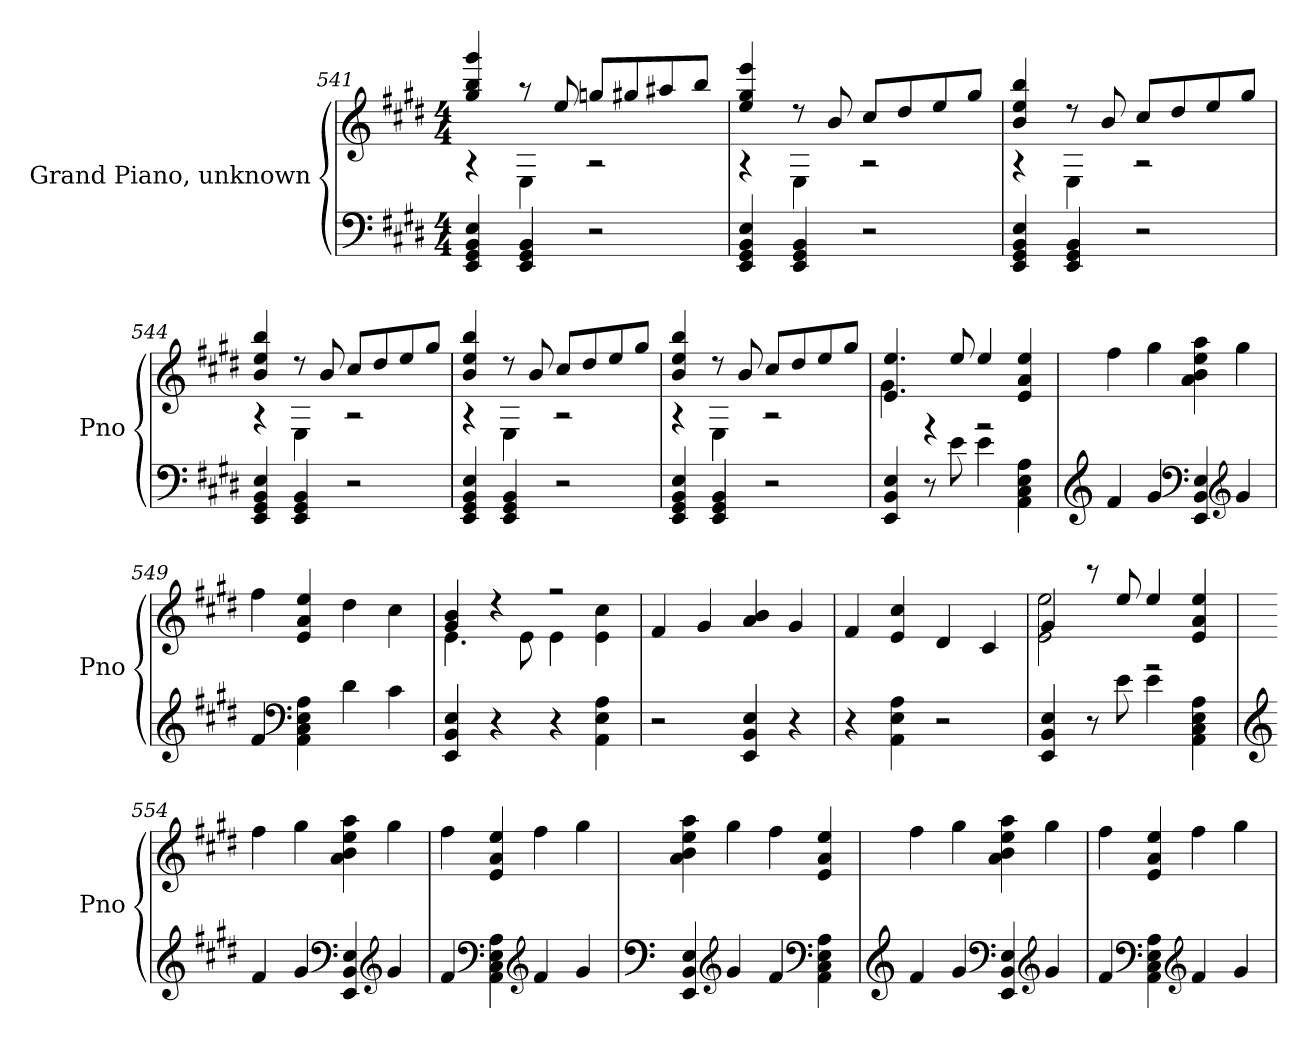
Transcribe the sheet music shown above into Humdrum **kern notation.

**kern	**kern
*part1	*part1
*staff2	*staff1
*I"Grand Piano, unknown	*
*I'Pno	*
*clefF4	*clefG2
*k[f#c#g#d#]	*k[f#c#g#d#]
*M4/4	*M4/4
=541	=541
*	*^
4EE/ 4GG#/ 4BB/ 4E/	4gg#/ 4bb/ 4ggg#/	4r
4EE/ 4GG#/ 4BB/	8r	4E\
.	8ee/	.
2r	8ggn/L	2r
.	8gg#X/	.
.	8aa#X/	.
.	8bb/J	.
!!LO:LB:g=z	!!
=542	=542	=542
4EE/ 4GG#/ 4BB/ 4E/	4ee/ 4gg#/ 4eee/	4r
4EE/ 4GG#/ 4BB/	8r	4E\
.	8b/	.
2r	8cc#/L	2r
.	8dd#/	.
.	8ee/	.
.	8gg#/J	.
=543	=543	=543
4EE/ 4GG#/ 4BB/ 4E/	4b/ 4ee/ 4bb/	4r
4EE/ 4GG#/ 4BB/	8r	4E\
.	8b/	.
2r	8cc#/L	2r
.	8dd#/	.
.	8ee/	.
.	8gg#/J	.
=544	=544	=544
4EE/ 4GG#/ 4BB/ 4E/	4b/ 4ee/ 4bb/	4r
4EE/ 4GG#/ 4BB/	8r	4E\
.	8b/	.
2r	8cc#/L	2r
.	8dd#/	.
.	8ee/	.
.	8gg#/J	.
=545	=545	=545
4EE/ 4GG#/ 4BB/ 4E/	4b/ 4ee/ 4bb/	4r
4EE/ 4GG#/ 4BB/	8r	4E\
.	8b/	.
2r	8cc#/L	2r
.	8dd#/	.
.	8ee/	.
.	8gg#/J	.
=546	=546	=546
4EE/ 4GG#/ 4BB/ 4E/	4b/ 4ee/ 4bb/	4r
4EE/ 4GG#/ 4BB/	8r	4E\
.	8b/	.
2r	8cc#/L	2r
.	8dd#/	.
.	8ee/	.
.	8gg#/J	.
!!LO:LB:g=z	!!
=547	=547	=547
4EE/ 4BB/ 4E/	4.e/ 4.ee/	4g#\
8r	.	4r
8e\	8ee/	.
4e\	4ee/	2r
4AA\ 4C#\ 4E\ 4A\	4e/ 4a/ 4ee/	.
*	*v	*v
=548	=548
*clefG2	*
4f#/	4ff#\
4g#/	4gg#\
*clefF4	*
4EE/ 4BB/ 4E/	4a\ 4b\ 4ee\ 4aa\
*clefG2	*
4g#/	4gg#\
=549	=549
4f#/	4ff#\
*clefF4	*
4AA\ 4C#\ 4E\ 4A\	4e/ 4a/ 4ee/
4d#\	4dd#\
4c#\	4cc#\
=550	=550
*	*^
4EE/ 4BB/ 4E/	4g#/ 4b/	4.e\
4r	4r	.
.	.	8e\
4r	2r	4e\
4AA\ 4E\ 4A\	.	4e\ 4cc#\
*	*v	*v
=551	=551
2r	4f#/
.	4g#/
4EE/ 4BB/ 4E/	4a/ 4b/
4r	4g#/
=552	=552
4r	4f#/
4AA\ 4E\ 4A\	4e/ 4cc#/
2r	4d#/
.	4c#/
!!LO:PB:g=z
=553	=553
*	*^
4EE/ 4BB/ 4E/	4g#/	2e\ 2ee\
8r	8r	.
8e\	8ee/	.
4e\	4ee/	2r
4AA\ 4C#\ 4E\ 4A\	4e/ 4a/ 4ee/	.
*	*v	*v
=554	=554
*clefG2	*
4f#/	4ff#\
4g#/	4gg#\
*clefF4	*
4EE/ 4BB/ 4E/	4a\ 4b\ 4ee\ 4aa\
*clefG2	*
4g#/	4gg#\
=555	=555
4f#/	4ff#\
*clefF4	*
4AA\ 4C#\ 4E\ 4A\	4e/ 4a/ 4ee/
*clefG2	*
4f#/	4ff#\
4g#/	4gg#\
=556	=556
*clefF4	*
4EE/ 4BB/ 4E/	4a\ 4b\ 4ee\ 4aa\
*clefG2	*
4g#/	4gg#\
4f#/	4ff#\
*clefF4	*
4AA\ 4C#\ 4E\ 4A\	4e/ 4a/ 4ee/
=557	=557
*clefG2	*
4f#/	4ff#\
4g#/	4gg#\
*clefF4	*
4EE/ 4BB/ 4E/	4a\ 4b\ 4ee\ 4aa\
*clefG2	*
4g#/	4gg#\
!!LO:LB:g=z
=558	=558
4f#/	4ff#\
*clefF4	*
4AA\ 4C#\ 4E\ 4A\	4e/ 4a/ 4ee/
*clefG2	*
4f#/	4ff#\
4g#/	4gg#\
=	=
*-	*-
